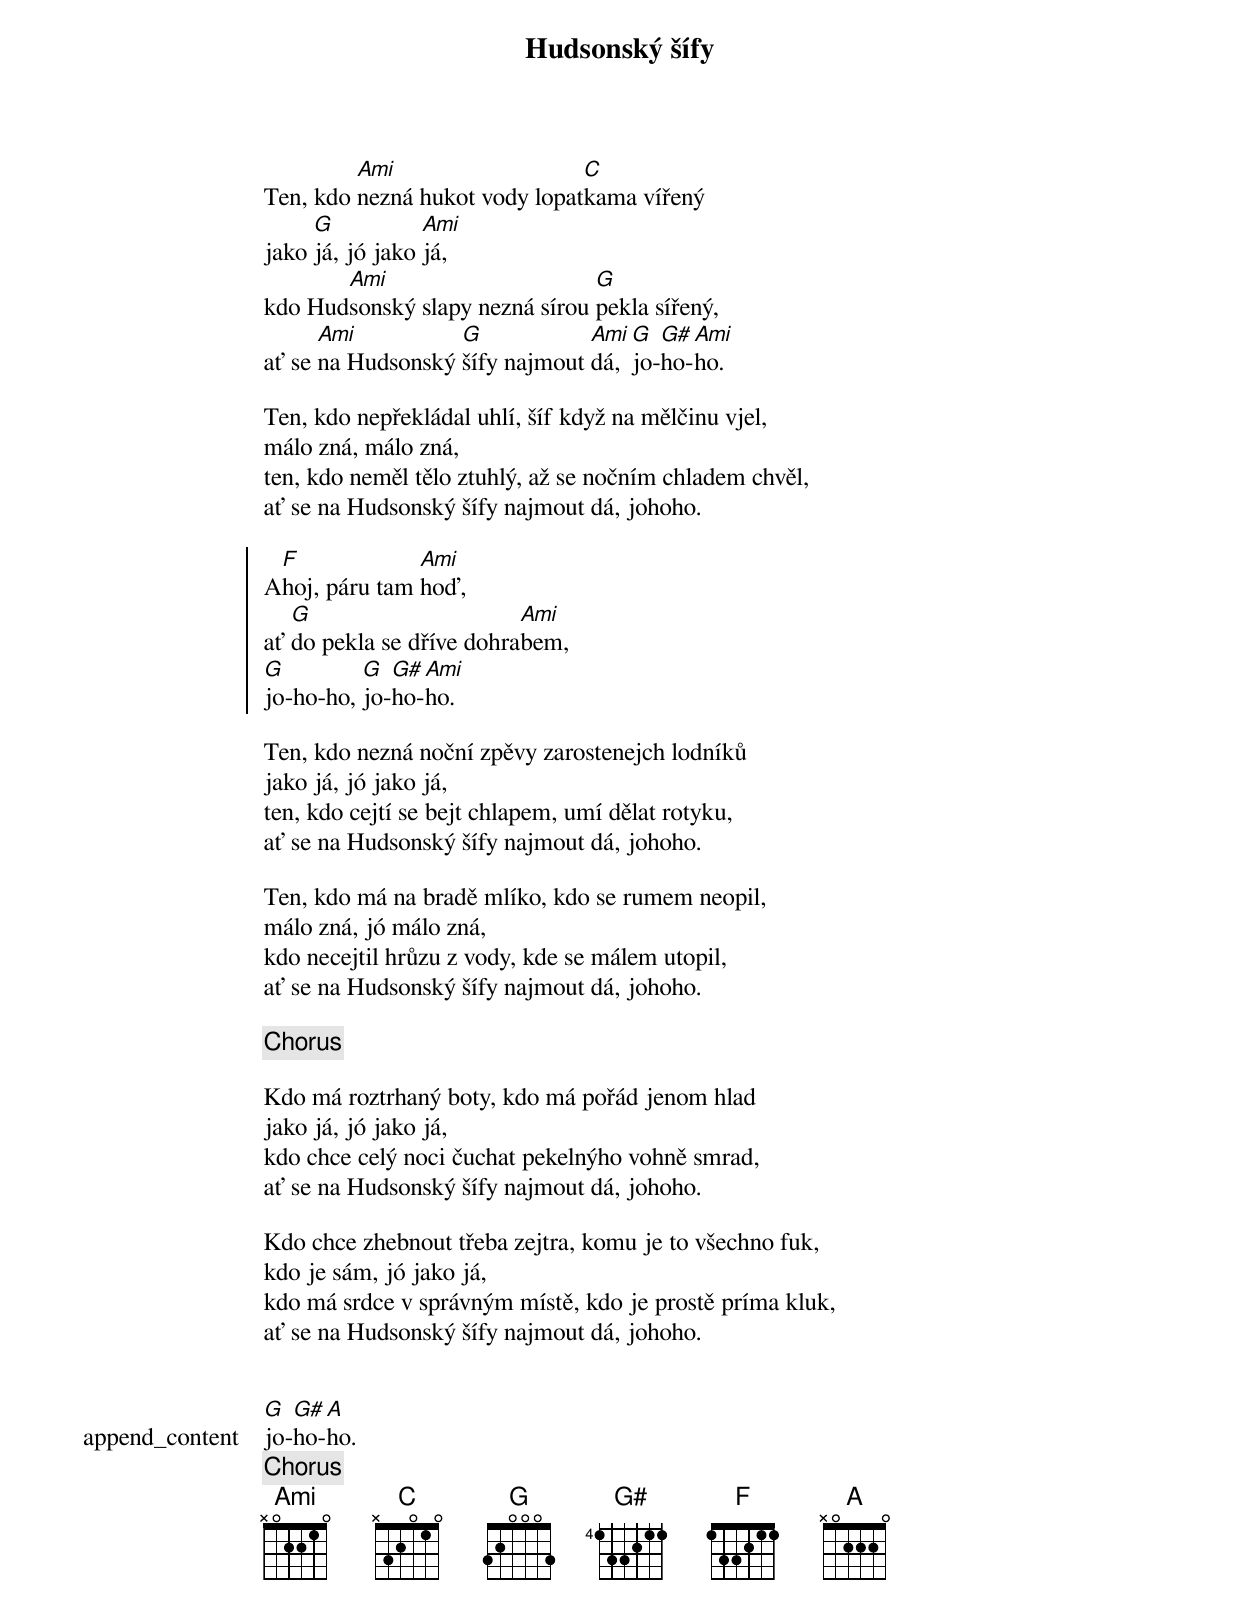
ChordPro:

{title: Hudsonský šífy}
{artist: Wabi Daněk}
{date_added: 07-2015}
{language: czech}
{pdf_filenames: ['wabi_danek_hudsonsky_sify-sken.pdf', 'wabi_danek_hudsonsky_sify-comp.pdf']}
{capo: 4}
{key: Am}
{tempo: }
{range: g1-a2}
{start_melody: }
{start_of_verse}
Ten, kdo [Ami]nezná hukot vody lopat[C]kama vířený
jako [G]já, jó jako [Ami]já,
kdo Hud[Ami]sonský slapy nezná sírou [G]pekla sířený,
ať se [Ami]na Hudsonský [G]šífy najmout [Ami]dá, [G]jo-[G#]ho-[Ami]ho.
{end_of_verse}

{start_of_verse}
Ten, kdo nepřekládal uhlí, šíf když na mělčinu vjel,
málo zná, málo zná,
ten, kdo neměl tělo ztuhlý, až se nočním chladem chvěl,
ať se na Hudsonský šífy najmout dá, johoho.
{end_of_verse}

{start_of_chorus}
A[F]hoj, páru tam [Ami]hoď,
ať [G]do pekla se dříve dohra[Ami]bem,
[G]jo-ho-ho, [G]jo-[G#]ho-[Ami]ho.
{end_of_chorus}

{start_of_verse}
Ten, kdo nezná noční zpěvy zarostenejch lodníků
jako já, jó jako já,
ten, kdo cejtí se bejt chlapem, umí dělat rotyku,
ať se na Hudsonský šífy najmout dá, johoho.
{end_of_verse}

{start_of_verse}
Ten, kdo má na bradě mlíko, kdo se rumem neopil,
málo zná, jó málo zná,
kdo necejtil hrůzu z vody, kde se málem utopil,
ať se na Hudsonský šífy najmout dá, johoho.
{end_of_verse}

{chorus}

{start_of_verse}
Kdo má roztrhaný boty, kdo má pořád jenom hlad
jako já, jó jako já,
kdo chce celý noci čuchat pekelnýho vohně smrad,
ať se na Hudsonský šífy najmout dá, johoho.
{end_of_verse}

{start_of_verse}
Kdo chce zhebnout třeba zejtra, komu je to všechno fuk,
kdo je sám, jó jako já,
kdo má srdce v správným místě, kdo je prostě príma kluk,
ať se na Hudsonský šífy najmout dá, johoho.
{end_of_verse}


{start_of_variant: append_content}
[G]jo-[G#]ho-[A]ho.
{end_of_variant}
{chorus}
